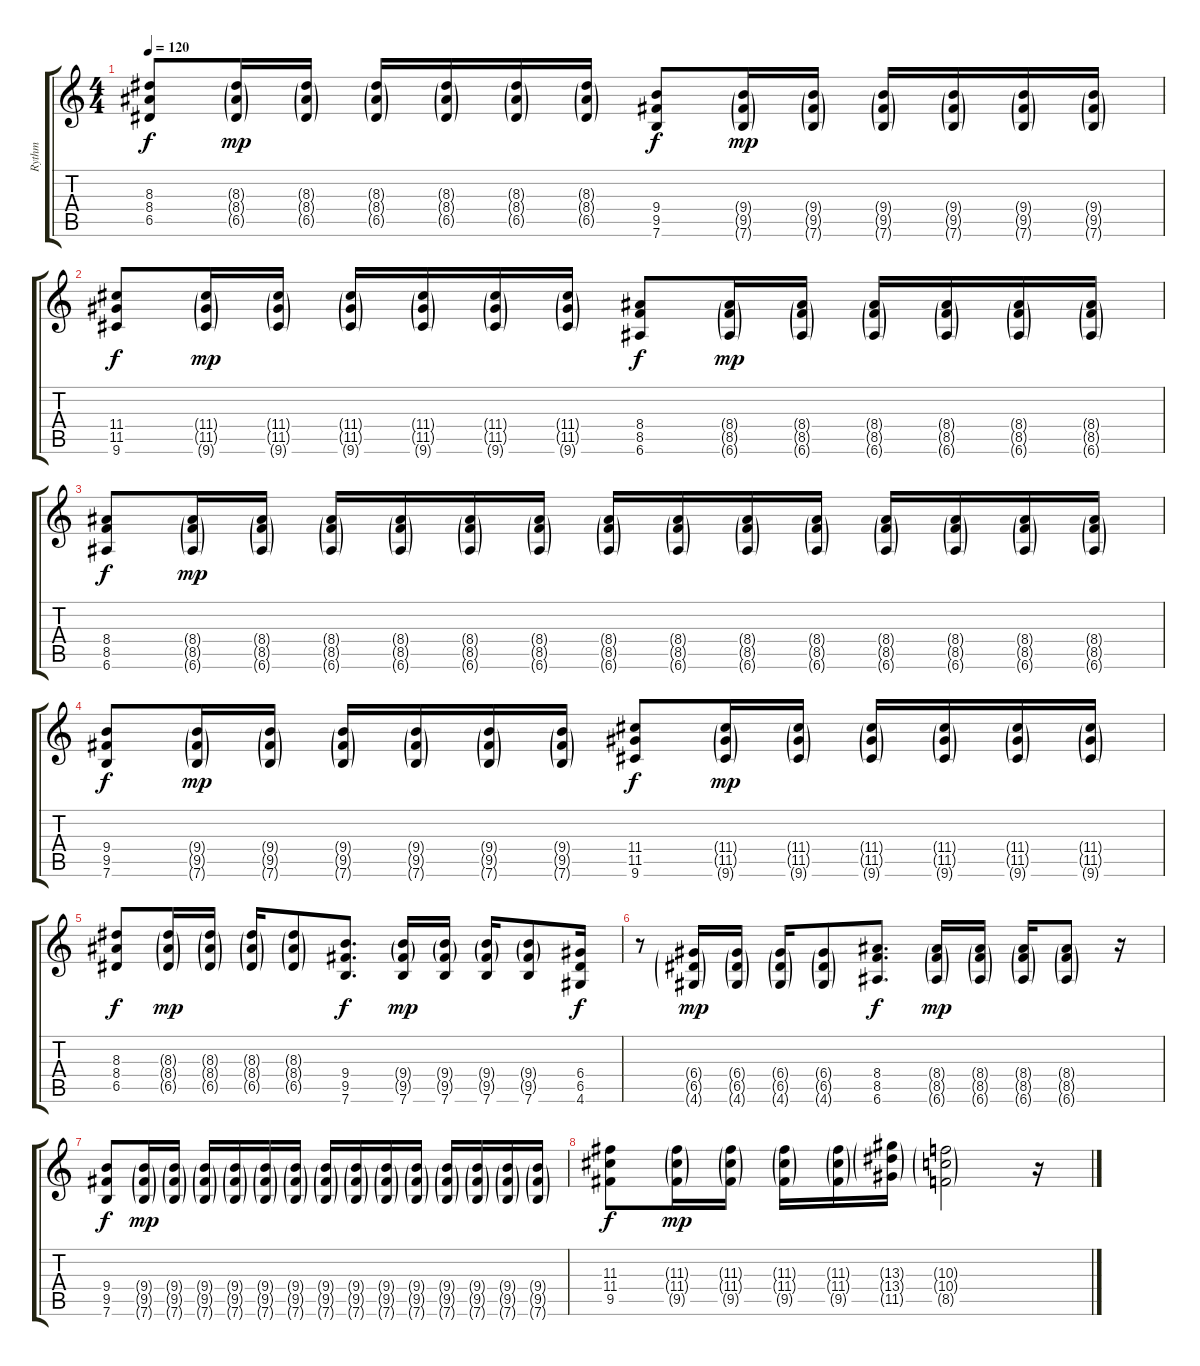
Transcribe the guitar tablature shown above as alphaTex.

\track ("Rythm" "Rythm") {instrument overdrivenguitar}
\staff {score tabs}
\tuning (E4 B3 G3 D3 A2 E2) {hide}
\ts (4 4)
\tempo 120
\clef g2
\ks c
(8.3 8.4 6.5).8{dy f} (8.3{g} 8.4{g} 6.5{g}).16{dy mp} (8.3{g} 8.4{g} 6.5{g}).16 (8.3{g} 8.4{g} 6.5{g}).16 (8.3{g} 8.4{g} 6.5{g}).16 (8.3{g} 8.4{g} 6.5{g}).16 (8.3{g} 8.4{g} 6.5{g}).16 (9.4 9.5 7.6).8{dy f} (9.4{g} 9.5{g} 7.6{g}).16{dy mp} (9.4{g} 9.5{g} 7.6{g}).16 (9.4{g} 9.5{g} 7.6{g}).16 (9.4{g} 9.5{g} 7.6{g}).16 (9.4{g} 9.5{g} 7.6{g}).16 (9.4{g} 9.5{g} 7.6{g}).16 |
(11.4 11.5 9.6).8{dy f} (11.4{g} 11.5{g} 9.6{g}).16{dy mp} (11.4{g} 11.5{g} 9.6{g}).16 (11.4{g} 11.5{g} 9.6{g}).16 (11.4{g} 11.5{g} 9.6{g}).16 (11.4{g} 11.5{g} 9.6{g}).16 (11.4{g} 11.5{g} 9.6{g}).16 (8.4 8.5 6.6).8{dy f} (8.4{g} 8.5{g} 6.6{g}).16{dy mp} (8.4{g} 8.5{g} 6.6{g}).16 (8.4{g} 8.5{g} 6.6{g}).16 (8.4{g} 8.5{g} 6.6{g}).16 (8.4{g} 8.5{g} 6.6{g}).16 (8.4{g} 8.5{g} 6.6{g}).16 |
(8.4 8.5 6.6).8{dy f} (8.4{g} 8.5{g} 6.6{g}).16{dy mp} (8.4{g} 8.5{g} 6.6{g}).16 (8.4{g} 8.5{g} 6.6{g}).16 (8.4{g} 8.5{g} 6.6{g}).16 (8.4{g} 8.5{g} 6.6{g}).16 (8.4{g} 8.5{g} 6.6{g}).16 (8.4{g} 8.5{g} 6.6{g}).16 (8.4{g} 8.5{g} 6.6{g}).16 (8.4{g} 8.5{g} 6.6{g}).16 (8.4{g} 8.5{g} 6.6{g}).16 (8.4{g} 8.5{g} 6.6{g}).16 (8.4{g} 8.5{g} 6.6{g}).16 (8.4{g} 8.5{g} 6.6{g}).16 (8.4{g} 8.5{g} 6.6{g}).16 |
(9.4 9.5 7.6).8{dy f} (9.4{g} 9.5{g} 7.6{g}).16{dy mp} (9.4{g} 9.5{g} 7.6{g}).16 (9.4{g} 9.5{g} 7.6{g}).16 (9.4{g} 9.5{g} 7.6{g}).16 (9.4{g} 9.5{g} 7.6{g}).16 (9.4{g} 9.5{g} 7.6{g}).16 (11.4 11.5 9.6).8{dy f} (11.4{g} 11.5{g} 9.6{g}).16{dy mp} (11.4{g} 11.5{g} 9.6{g}).16 (11.4{g} 11.5{g} 9.6{g}).16 (11.4{g} 11.5{g} 9.6{g}).16 (11.4{g} 11.5{g} 9.6{g}).16 (11.4{g} 11.5{g} 9.6{g}).16 |
(8.3 8.4 6.5).8{dy f} (8.3{g} 8.4{g} 6.5{g}).16{dy mp} (8.3{g} 8.4{g} 6.5{g}).16 (8.3{g} 8.4{g} 6.5{g}).16 (8.3{g} 8.4{g} 6.5{g}).8 (9.4 9.5 7.6).8{d dy f} (9.4{g} 9.5{g} 7.6).16{dy mp} (9.4{g} 9.5{g} 7.6).16 (9.4{g} 9.5{g} 7.6).16 (9.4{g} 9.5{g} 7.6).8 (6.4 6.5 4.6).16{dy f} |
r.8 (6.4{g} 6.5{g} 4.6{g}).16{dy mp} (6.4{g} 6.5{g} 4.6{g}).16 (6.4{g} 6.5{g} 4.6{g}).16 (6.4{g} 6.5{g} 4.6{g}).8 (8.4 8.5 6.6).8{d dy f} (8.4{g} 8.5{g} 6.6{g}).16{dy mp} (8.4{g} 8.5{g} 6.6{g}).16 (8.4{g} 8.5{g} 6.6{g}).16 (8.4{g} 8.5{g} 6.6{g}).8 r.16 |
(9.4 9.5 7.6).8{dy f} (9.4{g} 9.5{g} 7.6{g}).16{dy mp} (9.4{g} 9.5{g} 7.6{g}).16 (9.4{g} 9.5{g} 7.6{g}).16 (9.4{g} 9.5{g} 7.6{g}).16 (9.4{g} 9.5{g} 7.6{g}).16 (9.4{g} 9.5{g} 7.6{g}).16 (9.4{g} 9.5{g} 7.6{g}).16 (9.4{g} 9.5{g} 7.6{g}).16 (9.4{g} 9.5{g} 7.6{g}).16 (9.4{g} 9.5{g} 7.6{g}).16 (9.4{g} 9.5{g} 7.6{g}).16 (9.4{g} 9.5{g} 7.6{g}).16 (9.4{g} 9.5{g} 7.6{g}).16 (9.4{g} 9.5{g} 7.6{g}).16 |
(11.3 11.4 9.5).8{dy f} (11.3{g} 11.4{g} 9.5{g}).16{dy mp} (11.3{g} 11.4{g} 9.5{g}).16 (11.3{g} 11.4{g} 9.5{g}).16 (11.3{g} 11.4{g} 9.5{g}).16 (13.3{g} 13.4{g} 11.5{g}).16 (10.3{g} 10.4{g} 8.5{g}).2 r.16
